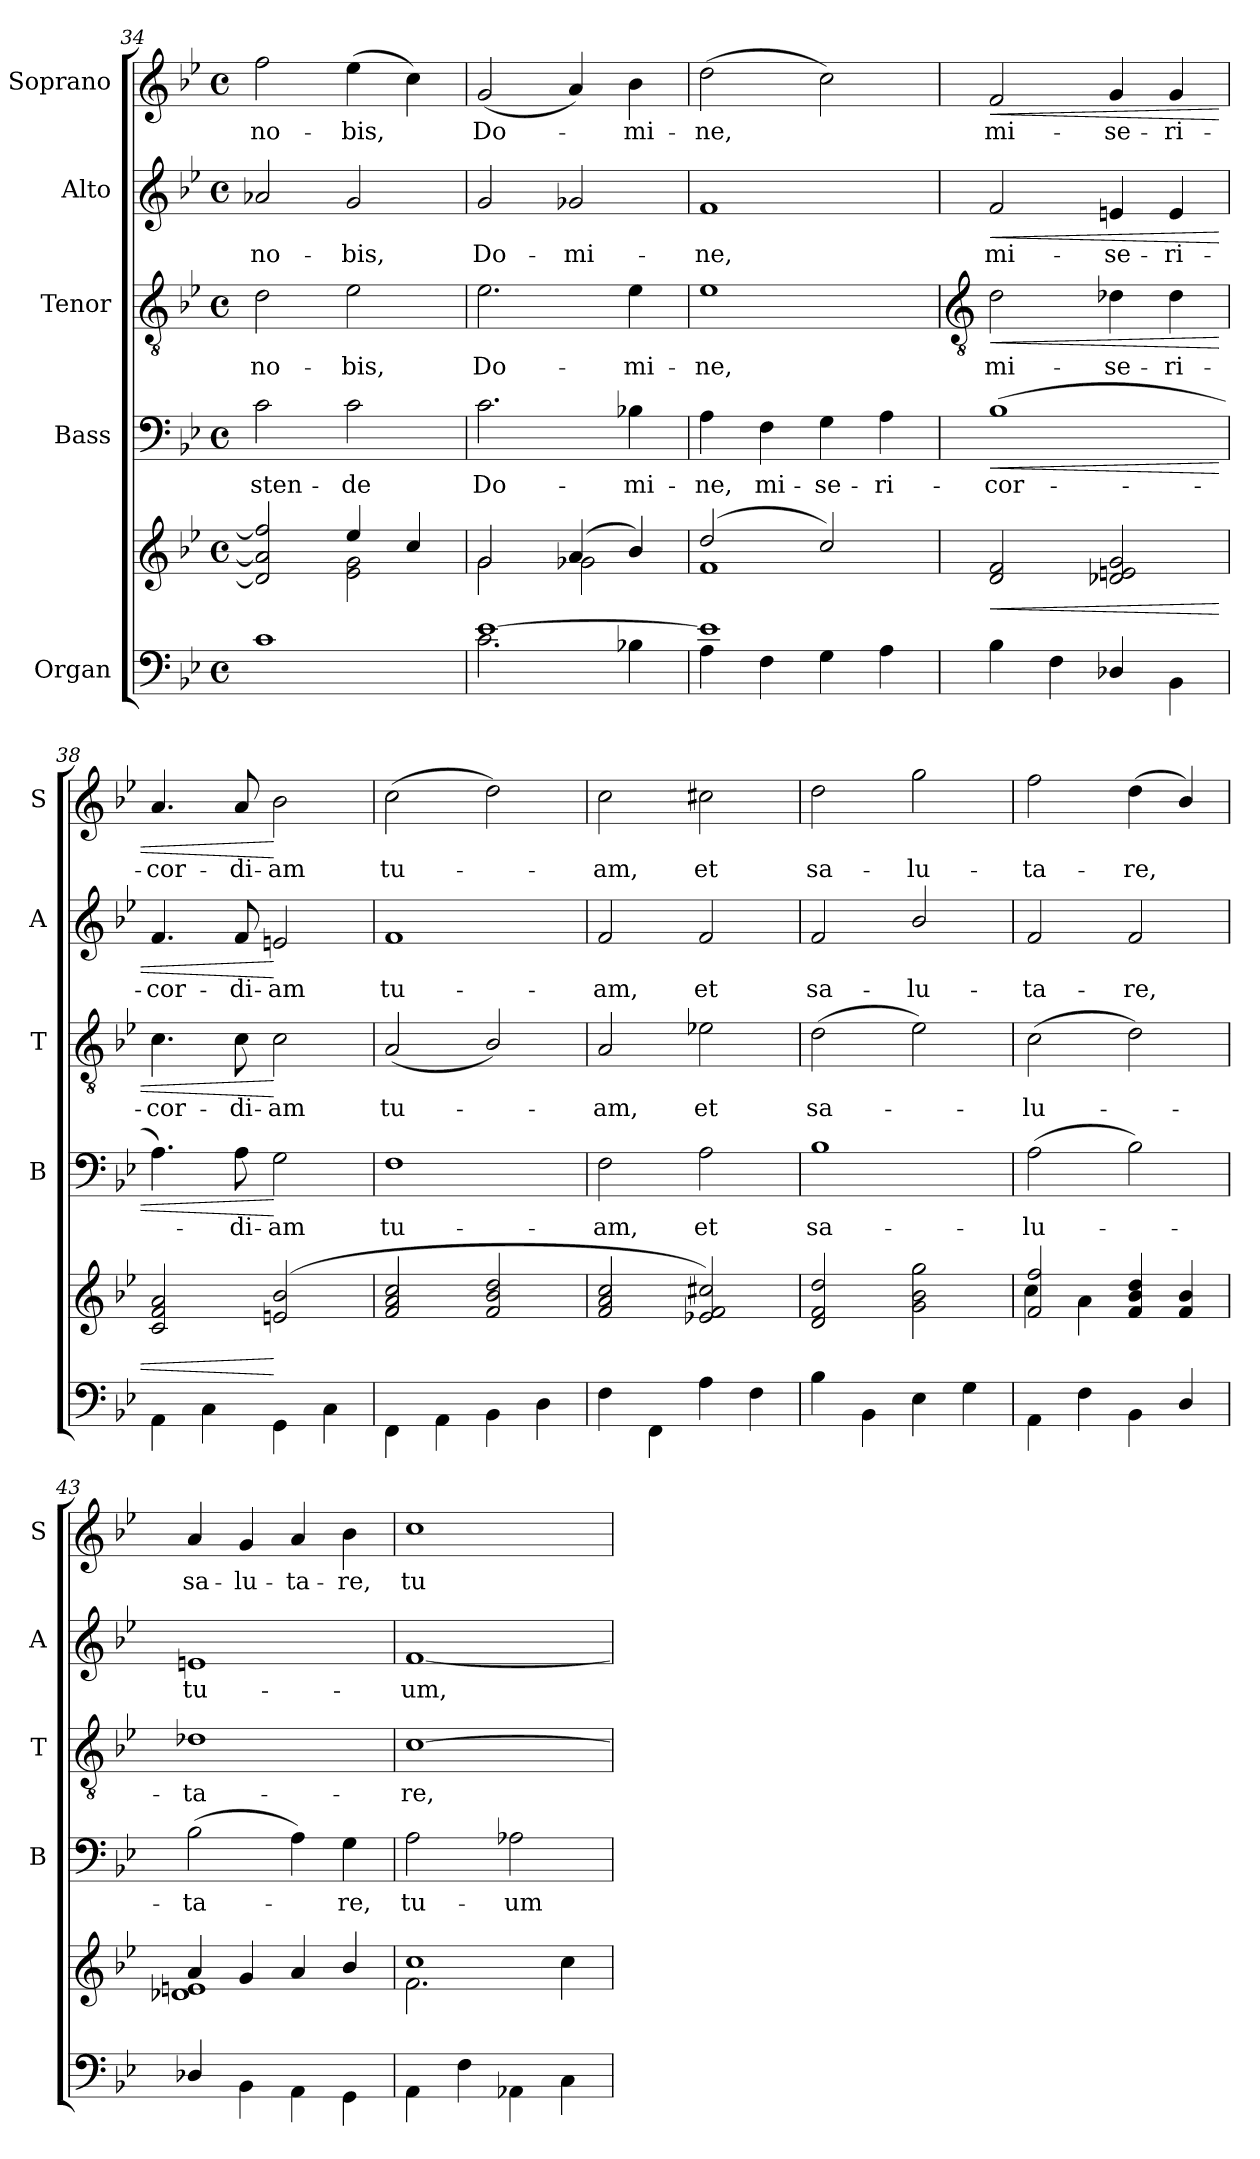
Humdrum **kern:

**kern	**kern	**dynam	**kern	**text	**dynam	**kern	**text	**dynam	**kern	**text	**dynam	**kern	**text	**dynam
*part5	*part5	*part5	*part4	*part4	*part4	*part3	*part3	*part3	*part2	*part2	*part2	*part1	*part1	*part1
*staff6	*staff5	*staff5/6	*staff4	*staff4	*staff4	*staff3	*staff3	*staff3	*staff2	*staff2	*staff2	*staff1	*staff1	*staff1
*I"Organ	*	*	*I"Bass	*	*	*I"Tenor	*	*	*I"Alto	*	*	*I"Soprano	*	*
*	*	*	*I'B	*	*	*I'T	*	*	*I'A	*	*	*I'S	*	*
*clefF4	*clefG2	*	*clefF4	*	*	*clefGv2	*	*	*clefG2	*	*	*clefG2	*	*
*k[b-e-]	*k[b-e-]	*	*k[b-e-]	*	*	*k[b-e-]	*	*	*k[b-e-]	*	*	*k[b-e-]	*	*
*B-:	*B-:	*	*B-:	*	*	*B-:	*	*	*B-:	*	*	*B-:	*	*
*M4/4	*M4/4	*	*M4/4	*	*	*M4/4	*	*	*M4/4	*	*	*M4/4	*	*
*met(c)	*met(c)	*	*met(c)	*	*	*met(c)	*	*	*met(c)	*	*	*met(c)	*	*
=34	=34	=34	=34	=34	=34	=34	=34	=34	=34	=34	=34	=34	=34	=34
*^	*^	*	*	*	*	*	*	*	*	*	*	*	*	*
!	!	!	!	!	!	!LO:LY:b	!	!	!LO:LY:b	!	!	!LO:LY:b	!	!	!LO:LY:b	!
1ryy	1c\	2d] 2a-] 2ff]	2ryy	.	2c	-sten-	.	2d	no-	.	2a-X	no-	.	2ff	no-	.
!	!	!	!	!	!	!LO:LY:b	!	!	!LO:LY:b	!	!	!LO:LY:b	!	!	!LO:LY:b	!
.	.	4ee-/	2e-\ 2g\	.	2c	-de	.	2e-	-bis,	.	2g	-bis,	.	(>4ee-	-bis,	.
.	.	4cc/	.	.	.	.	.	.	.	.	.	.	.	4cc)	.	.
=35	=35	=35	=35	=35	=35	=35	=35	=35	=35	=35	=35	=35	=35	=35	=35	=35
!	!	!	!	!	!	!LO:LY:b	!	!	!LO:LY:b	!	!	!LO:LY:b	!	!	!LO:LY:b	!
[1e-/	2.c\	2g	2g\	.	2.c	Do-	.	2.e-	Do-	.	2g	Do-	.	(<2g	Do-	.
!	!	!	!	!	!	!	!	!	!	!	!	!LO:LY:b	!	!	!	!
.	.	(>4a	2g-X\	.	.	.	.	.	.	.	2g-X	-mi-	.	4a)	.	.
!	!	!	!	!	!	!LO:LY:b	!	!	!LO:LY:b	!	!	!	!	!	!LO:LY:b	!
.	4B-X\	4b-/)	.	.	4B-X	-mi-	.	4e-	-mi-	.	.	.	.	4b-	mi-	.
=36	=36	=36	=36	=36	=36	=36	=36	=36	=36	=36	=36	=36	=36	=36	=36	=36
!	!	!	!	!	!	!LO:LY:b	!	!	!LO:LY:b	!	!	!LO:LY:b	!	!	!LO:LY:b	!
1e-/]	4A\	(>2dd/	1f\	.	4A	-ne,	.	1e-	-ne,	.	1f	-ne,	.	(>2dd	-ne,	.
!	!	!	!	!	!	!LO:LY:b	!	!	!	!	!	!	!	!	!	!
.	4F\	.	.	.	4F	mi-	.	.	.	.	.	.	.	.	.	.
!	!	!	!	!	!	!LO:LY:b	!	!	!	!	!	!	!	!	!	!
.	4G\	2cc/)	.	.	4G	-se-	.	.	.	.	.	.	.	2cc)	.	.
!	!	!	!	!	!	!LO:LY:b	!	!	!	!	!	!	!	!	!	!
.	4A\	.	.	.	4A	-ri-	.	.	.	.	.	.	.	.	.	.
!!LO:LB:g=z
=37	=37	=37	=37	=37	=37	=37	=37	=37	=37	=37	=37	=37	=37	=37	=37	=37
*	*	*	*	*	*	*	*	*clefGv2	*	*	*	*	*	*	*	*
!	!	!	!	!LO:HP:b	!	!LO:LY:b	!LO:HP:b	!	!LO:LY:b	!LO:HP:b	!	!LO:LY:b	!LO:HP:b	!	!LO:LY:b	!LO:HP:b
1ryy	4B-	2d 2f	1ryy	<	(>1B-	-cor-	<	2d	mi-	<	2f	mi-	<	2f	mi-	<
.	4F	.	.	.	.	.	.	.	.	.	.	.	.	.	.	.
!	!	!	!	!	!	!	!	!	!LO:LY:b	!	!	!LO:LY:b	!	!	!LO:LY:b	!
.	4D-X/	2d-X 2en 2g	.	.	.	.	.	4d-X	-se-	.	4en	-se-	.	4g	-se-	.
!	!	!	!	!	!	!	!	!	!LO:LY:b	!	!	!LO:LY:b	!	!	!LO:LY:b	!
.	4BB-	.	.	.	.	.	.	4d-	-ri-	.	4e	-ri-	.	4g	-ri-	.
=38	=38	=38	=38	=38	=38	=38	=38	=38	=38	=38	=38	=38	=38	=38	=38	=38
!	!	!	!	!	!	!	!	!	!LO:LY:b	!	!	!LO:LY:b	!	!	!LO:LY:b	!
1ryy	4AA	2c 2f 2a	1ryy	.	4.A)	.	.	4.c	-cor-	.	4.f	-cor-	.	4.a	-cor-	.
.	4C	.	.	.	.	.	.	.	.	.	.	.	.	.	.	.
!	!	!	!	!	!	!LO:LY:b	!	!	!LO:LY:b	!	!	!LO:LY:b	!	!	!LO:LY:b	!
.	.	.	.	.	8A	di-	.	8c	-di-	.	8f	-di-	.	8a	-di-	.
!	!	!	!	!	!	!LO:LY:b	!	!	!LO:LY:b	!	!	!LO:LY:b	!	!	!LO:LY:b	!
.	4GG	(<2en 2b-	.	[	2G	-am	[	2c	-am	[	2en	-am	[	2b-	-am	[
.	4C	.	.	.	.	.	.	.	.	.	.	.	.	.	.	.
=39	=39	=39	=39	=39	=39	=39	=39	=39	=39	=39	=39	=39	=39	=39	=39	=39
!	!	!	!	!	!	!LO:LY:b	!	!	!LO:LY:b	!	!	!LO:LY:b	!	!	!LO:LY:b	!
1ryy	4FF	2f 2a 2cc	1ryy	.	1F	tu-	.	(<2A	tu-	.	1f	tu-	.	(>2cc	tu-	.
.	4AA	.	.	.	.	.	.	.	.	.	.	.	.	.	.	.
.	4BB-	2f 2b- 2dd	.	.	.	.	.	2B-/)	.	.	.	.	.	2dd)	.	.
.	4D	.	.	.	.	.	.	.	.	.	.	.	.	.	.	.
=40	=40	=40	=40	=40	=40	=40	=40	=40	=40	=40	=40	=40	=40	=40	=40	=40
!	!	!	!	!	!	!LO:LY:b	!	!	!LO:LY:b	!	!	!LO:LY:b	!	!	!LO:LY:b	!
1ryy	4F	2f 2a 2cc	1ryy	.	2F	-am,	.	2A	am,	.	2f	-am,	.	2cc	am,	.
.	4FF	.	.	.	.	.	.	.	.	.	.	.	.	.	.	.
!	!	!	!	!	!	!LO:LY:b	!	!	!LO:LY:b	!	!	!LO:LY:b	!	!	!LO:LY:b	!
.	4A	2e-X 2f 2cc#X)	.	.	2A	et	.	2e-X	et	.	2f	et	.	2cc#X	et	.
.	4F	.	.	.	.	.	.	.	.	.	.	.	.	.	.	.
=41	=41	=41	=41	=41	=41	=41	=41	=41	=41	=41	=41	=41	=41	=41	=41	=41
!	!	!	!	!	!	!LO:LY:b	!	!	!LO:LY:b	!	!	!LO:LY:b	!	!	!LO:LY:b	!
1ryy	4B-	2d 2f 2dd	1ryy	.	1B-	sa-	.	(>2d	sa-	.	2f	sa-	.	2dd	sa-	.
.	4BB-	.	.	.	.	.	.	.	.	.	.	.	.	.	.	.
!	!	!	!	!	!	!	!	!	!	!	!	!LO:LY:b	!	!	!LO:LY:b	!
.	4E-	2g\ 2b-\ 2gg\	.	.	.	.	.	2e-)	.	.	2b-/	-lu-	.	2gg	-lu-	.
.	4G	.	.	.	.	.	.	.	.	.	.	.	.	.	.	.
=42	=42	=42	=42	=42	=42	=42	=42	=42	=42	=42	=42	=42	=42	=42	=42	=42
!	!	!	!	!	!	!LO:LY:b	!	!	!LO:LY:b	!	!	!LO:LY:b	!	!	!LO:LY:b	!
1ryy	4AA	2f/ 2ff/	4cc\	.	(>2A	-lu-	.	(>2c	lu-	.	2f	-ta-	.	2ff	-ta-	.
.	4F	.	4a\	.	.	.	.	.	.	.	.	.	.	.	.	.
!	!	!	!	!	!	!	!	!	!	!	!	!LO:LY:b	!	!	!LO:LY:b	!
.	4BB-	4f 4b- 4dd	2ryy	.	2B-)	.	.	2d)	.	.	2f	-re,	.	(<4dd	-re,	.
.	4D/	4f 4b-	.	.	.	.	.	.	.	.	.	.	.	4b-/)	.	.
=43	=43	=43	=43	=43	=43	=43	=43	=43	=43	=43	=43	=43	=43	=43	=43	=43
!	!	!	!	!	!	!LO:LY:b	!	!	!LO:LY:b	!	!	!LO:LY:b	!	!	!LO:LY:b	!
1ryy	4D-X/	4a	1d-X\ 1en\	.	(>2B-	ta-	.	1d-X	ta-	.	1en	tu-	.	4a	sa-	.
!	!	!	!	!	!	!	!	!	!	!	!	!	!	!	!LO:LY:b	!
.	4BB-	4g	.	.	.	.	.	.	.	.	.	.	.	4g	-lu-	.
!	!	!	!	!	!	!	!	!	!	!	!	!	!	!	!LO:LY:b	!
.	4AA	4a	.	.	4A)	.	.	.	.	.	.	.	.	4a	-ta-	.
!	!	!	!	!	!	!LO:LY:b	!	!	!	!	!	!	!	!	!LO:LY:b	!
.	4GG	4b-	.	.	4G	re,	.	.	.	.	.	.	.	4b-	-re,	.
=44	=44	=44	=44	=44	=44	=44	=44	=44	=44	=44	=44	=44	=44	=44	=44	=44
!	!	!	!	!	!	!LO:LY:b	!	!	!LO:LY:b	!	!	!LO:LY:b	!	!	!LO:LY:b	!
1ryy	4AA	1cc	2.f\	.	2A	tu-	.	[1c	-re,	.	[1f	-um,	.	1cc	tu-	.
.	4F	.	.	.	.	.	.	.	.	.	.	.	.	.	.	.
!	!	!	!	!	!	!LO:LY:b	!	!	!	!	!	!	!	!	!	!
.	4AA-X	.	.	.	2A-X	-um	.	.	.	.	.	.	.	.	.	.
.	4C	.	4cc\	.	.	.	.	.	.	.	.	.	.	.	.	.
*v	*v	*	*	*	*	*	*	*	*	*	*	*	*	*	*	*
*	*v	*v	*	*	*	*	*	*	*	*	*	*	*	*	*
=	=	=	=	=	=	=	=	=	=	=	=	=	=	=
*-	*-	*-	*-	*-	*-	*-	*-	*-	*-	*-	*-	*-	*-	*-
